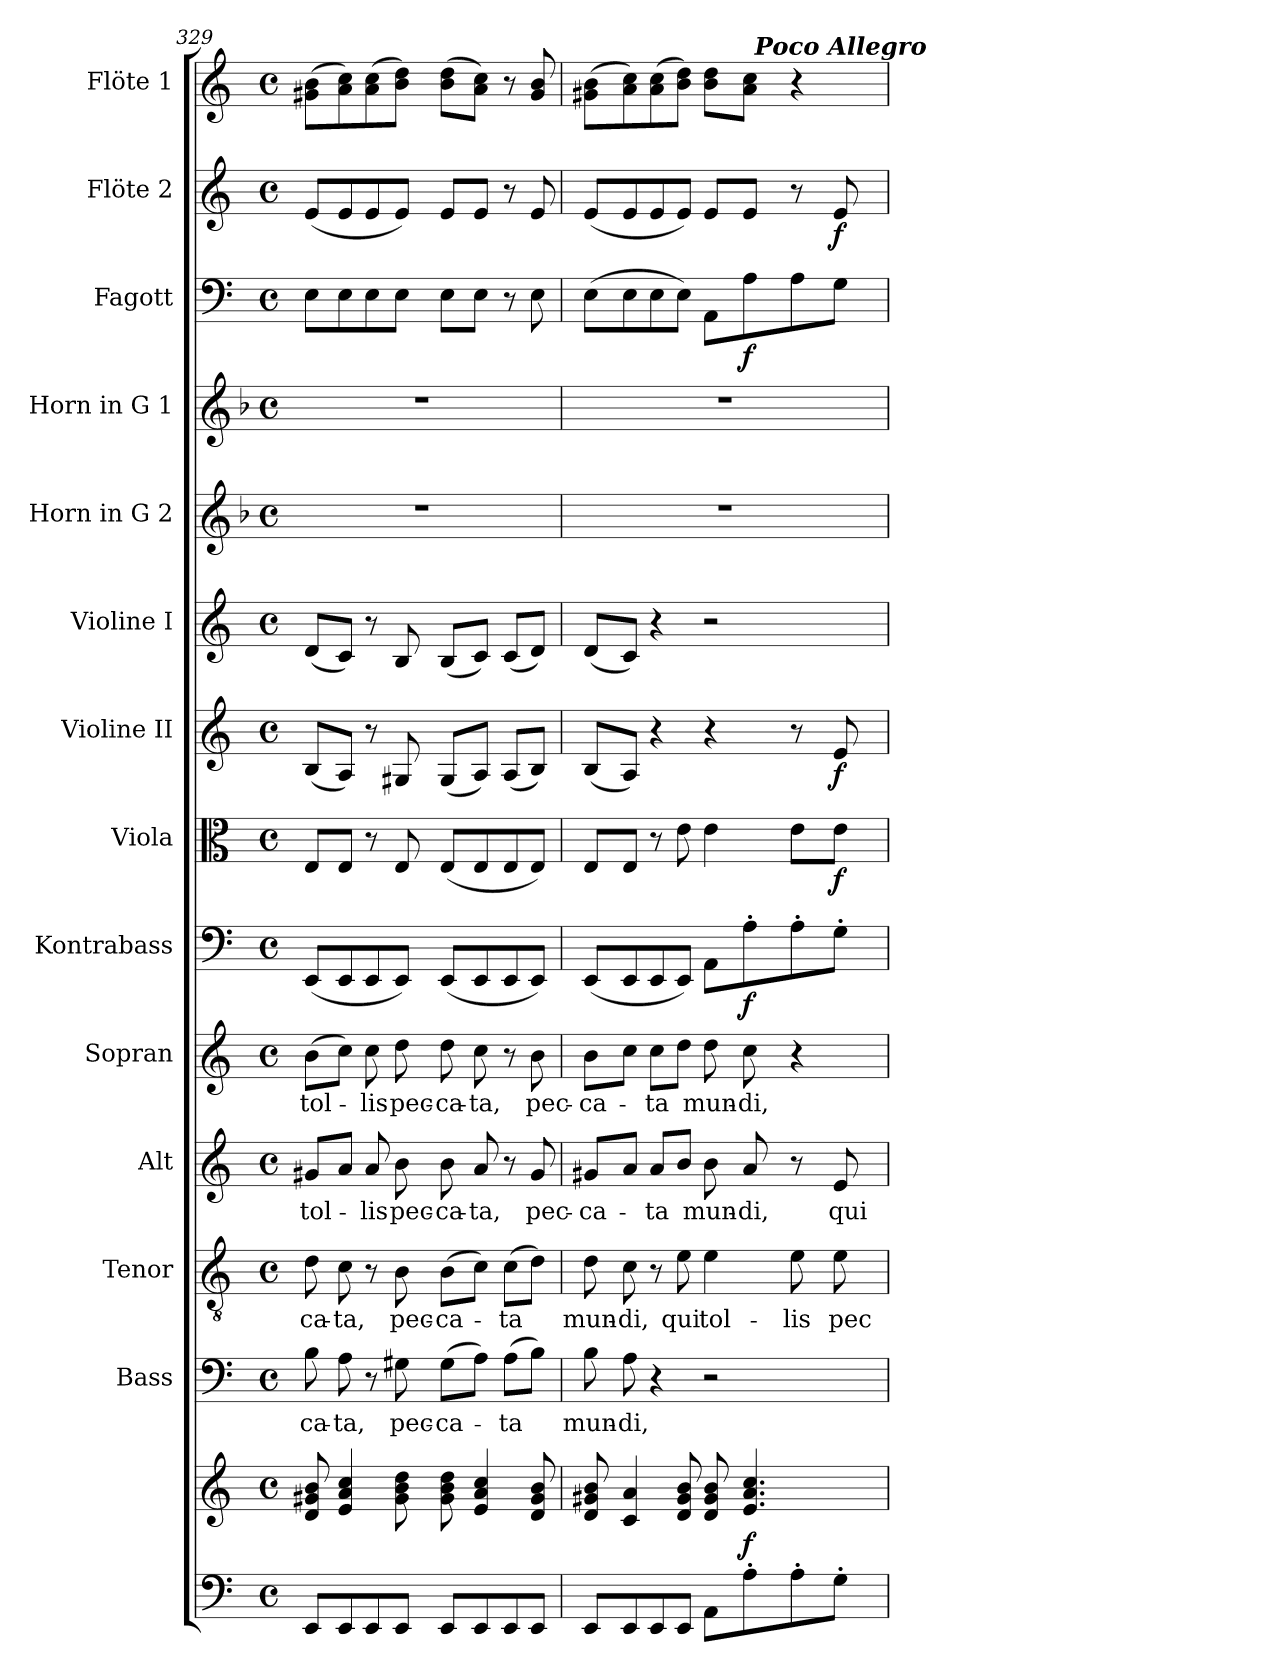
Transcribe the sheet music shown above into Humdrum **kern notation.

**kern	**kern	**dynam	**kern	**text	**kern	**text	**kern	**text	**kern	**text	**kern	**dynam	**kern	**dynam	**kern	**dynam	**kern	**kern	**kern	**kern	**dynam	**kern	**dynam	**kern
*part14	*part14	*part14	*part13	*part13	*part12	*part12	*part11	*part11	*part10	*part10	*part9	*part9	*part8	*part8	*part7	*part7	*part6	*part5	*part4	*part3	*part3	*part2	*part2	*part1
*staff15	*staff14	*staff14/15	*staff13	*staff13	*staff12	*staff12	*staff11	*staff11	*staff10	*staff10	*staff9	*staff9	*staff8	*staff8	*staff7	*staff7	*staff6	*staff5	*staff4	*staff3	*staff3	*staff2	*staff2	*staff1
*	*	*	*I"Bass	*	*I"Tenor	*	*I"Alt	*	*I"Sopran	*	*I"Kontrabass	*	*I"Viola	*	*I"Violine II	*	*I"Violine I	*I"Horn in G 2	*I"Horn in G 1	*I"Fagott	*	*I"Flöte 2	*	*I"Flöte 1
*	*	*	*I'B.	*	*I'T.	*	*I'A.	*	*I'S.	*	*I'Kb.	*	*I'Vla.	*	*I'Vl. II	*	*I'Vl. I	*	*	*I'Fg.	*	*I'Fl. 2	*	*I'Fl. 1
*clefF4	*clefG2	*	*clefF4	*	*clefGv2	*	*clefG2	*	*clefG2	*	*clefF4	*	*clefC3	*	*clefG2	*	*clefG2	*clefG2	*clefG2	*clefF4	*	*clefG2	*	*clefG2
*	*	*	*	*	*	*	*	*	*	*	*ITrd7c12	*	*	*	*	*	*	*ITrd3c5	*ITrd3c5	*	*	*	*	*
*k[]	*k[]	*	*k[]	*	*k[]	*	*k[]	*	*k[]	*	*k[]	*	*k[]	*	*k[]	*	*k[]	*k[]	*k[]	*k[]	*	*k[]	*	*k[]
*C:	*C:	*	*C:	*	*C:	*	*C:	*	*C:	*	*C:	*	*C:	*	*C:	*	*C:	*C:	*C:	*C:	*	*C:	*	*C:
*M4/4	*M4/4	*	*M4/4	*	*M4/4	*	*M4/4	*	*M4/4	*	*M4/4	*	*M4/4	*	*M4/4	*	*M4/4	*M4/4	*M4/4	*M4/4	*	*M4/4	*	*M4/4
*met(c)	*met(c)	*	*met(c)	*	*met(c)	*	*met(c)	*	*met(c)	*	*met(c)	*	*met(c)	*	*met(c)	*	*met(c)	*met(c)	*met(c)	*met(c)	*	*met(c)	*	*met(c)
=329	=329	=329	=329	=329	=329	=329	=329	=329	=329	=329	=329	=329	=329	=329	=329	=329	=329	=329	=329	=329	=329	=329	=329	=329
!	!	!	!	!LO:LY:b	!	!LO:LY:b	!	!LO:LY:b	!	!LO:LY:b	!	!	!	!	!	!	!	!	!	!	!	!	!	!
8EE/L	8d/ 8g#X/ 8b/	.	8B\	-ca-	8d\	-ca-	(<8g#X/L	tol-	(>8b\L	tol-	(<8EEE/L	.	8E/L	.	(<8B/L	.	(<8d/L	1r	1r	8E\L	.	(<8e/L	.	(>8g#X\ 8b\L
!	!	!	!	!LO:LY:b	!	!LO:LY:b	!	!	!	!	!	!	!	!	!	!	!	!	!	!	!	!	!	!
8EE/	4e/ 4a/ 4cc/	.	8A\	-ta,	8c\	-ta,	8a/J	.	8cc\J)	.	8EEE/	.	8E/J	.	8A/J)	.	8c/J)	.	.	8E\	.	8e/	.	8a\ 8cc\)
!	!	!	!	!	!	!	!	!LO:LY:b	!	!LO:LY:b	!	!	!	!	!	!	!	!	!	!	!	!	!	!
8EE/	.	.	8r	.	8r	.	8a/	-lis	8cc\	-lis	8EEE/	.	8r	.	8r	.	8r	.	.	8E\	.	8e/	.	(>8a\ 8cc\
!	!	!	!	!LO:LY:b	!	!LO:LY:b	!	!LO:LY:b	!	!LO:LY:b	!	!	!	!	!	!	!	!	!	!	!	!	!	!
8EE/J	8g#\ 8b\ 8dd\	.	8G#X\	pec-	8B\	pec-	8b\	pec-	8dd\	pec-	8EEE/J)	.	8E/	.	8G#X/	.	8B/	.	.	8E\J	.	8e/J)	.	8b\ 8dd\J)
!	!	!	!	!LO:LY:b	!	!LO:LY:b	!	!LO:LY:b	!	!LO:LY:b	!	!	!	!	!	!	!	!	!	!	!	!	!	!
8EE/L	8g#\ 8b\ 8dd\	.	(>8G#\L	-ca-	(>8B\L	-ca-	8b\	-ca-	8dd\	-ca-	(<8EEE/L	.	(<8E/L	.	(<8G#/L	.	(<8B/L	.	.	8E\L	.	8e/L	.	(>8b\ 8dd\L
!	!	!	!	!	!	!	!	!LO:LY:b	!	!LO:LY:b	!	!	!	!	!	!	!	!	!	!	!	!	!	!
8EE/	4e/ 4a/ 4cc/	.	8A\J)	.	8c\J)	.	8a/	-ta,	8cc\	-ta,	8EEE/	.	8E/	.	8A/J)	.	8c/J)	.	.	8E\J	.	8e/J	.	8a\ 8cc\J)
!	!	!	!	!LO:LY:b	!	!LO:LY:b	!	!	!	!	!	!	!	!	!	!	!	!	!	!	!	!	!	!
8EE/	.	.	(>8A\L	-ta	(>8c\L	-ta	8r	.	8r	.	8EEE/	.	8E/	.	(<8A/L	.	(<8c/L	.	.	8r	.	8r	.	8r
!	!	!	!	!	!	!	!	!LO:LY:b	!	!LO:LY:b	!	!	!	!	!	!	!	!	!	!	!	!	!	!
8EE/J	8d/ 8g#/ 8b/	.	8B\J)	.	8d\J)	.	8g#/	pec-	8b\	pec-	8EEE/J)	.	8E/J)	.	8B/J)	.	8d/J)	.	.	8E\	.	8e/	.	8g#/ 8b/
=330	=330	=330	=330	=330	=330	=330	=330	=330	=330	=330	=330	=330	=330	=330	=330	=330	=330	=330	=330	=330	=330	=330	=330	=330
!	!	!	!	!LO:LY:b	!	!LO:LY:b	!	!LO:LY:b	!	!LO:LY:b	!	!	!	!	!	!	!	!	!	!	!	!	!	!
*	*	*	*	*	*	*	*	*	*	*	*	*	*	*	*	*	*	*	*	*	*	*	*	*^
8EE/L	8d/ 8g#X/ 8b/	.	8B\	mun-	8d\	mun-	8g#X/L	-ca-	8b\L	-ca-	(<8EEE/L	.	8E/L	.	(<8B/L	.	(<8d/L	1r	1r	(>8E\L	.	(<8e/L	.	(>8g#X\ 8b\L	2ryy
!	!	!	!	!LO:LY:b	!	!LO:LY:b	!	!	!	!	!	!	!	!	!	!	!	!	!	!	!	!	!	!	!
8EE/	4c/ 4a/	.	8A\	-di,	8c\	-di,	8a/J	.	8cc\J	.	8EEE/	.	8E/J	.	8A/J)	.	8c/J)	.	.	8E\	.	8e/	.	8a\ 8cc\)	.
!	!	!	!	!	!	!	!	!LO:LY:b	!	!LO:LY:b	!	!	!	!	!	!	!	!	!	!	!	!	!	!	!
8EE/	.	.	4r	.	8r	.	8a/L	-ta	8cc\L	-ta	8EEE/	.	8r	.	4r	.	4r	.	.	8E\	.	8e/	.	(>8a\ 8cc\	.
!	!	!	!	!	!	!LO:LY:b	!	!	!	!	!	!	!	!	!	!	!	!	!	!	!	!	!	!	!
8EE/J	8d/ 8g#/ 8b/	.	.	.	8e\	qui	8b/J	.	8dd\J	.	8EEE/J)	.	8e\	.	.	.	.	.	.	8E\J)	.	8e/J)	.	8b\ 8dd\J)	.
!	!	!	!	!	!	!LO:LY:b	!	!LO:LY:b	!	!LO:LY:b	!	!	!	!	!	!	!	!	!	!	!	!	!	!	!
8AA\L	8d/ 8g#/ 8b/	.	2r	.	4e\	tol-	8b\	mun-	8dd\	mun-	8AAA\L	.	4e\	.	4r	.	2r	.	.	8AA\L	.	8e/L	.	8b\ 8dd\L	8ryy
!	!	!LO:DY:a=2	!	!	!	!	!	!LO:LY:b	!	!LO:LY:b	!	!LO:DY:b	!	!	!	!	!	!	!	!	!LO:DY:b	!	!	!	!
8A'>\	4.e/ 4.a/ 4.cc/	f	.	.	.	.	8a/	-di,	8cc\	-di,	8AA'>\	f	.	.	.	.	.	.	.	8A\	f	8e/J	.	8a\ 8cc\J	32ryy
!	!	!	!	!	!	!	!	!	!	!	!	!	!	!	!	!	!	!	!	!	!	!	!	!	!LO:TX:a:Bi:t=Poco Allegro
.	.	.	.	.	.	.	.	.	.	.	.	.	.	.	.	.	.	.	.	.	.	.	.	.	4ryy
!	!	!	!	!	!	!LO:LY:b	!	!	!	!	!	!	!	!	!	!	!	!	!	!	!	!	!	!	!
8A'>\	.	.	.	.	8e\	-lis	8r	.	4r	.	8AA'>\	.	8e\L	.	8r	.	.	.	.	8A\	.	8r	.	4r	.
!	!	!	!	!	!	!LO:LY:b	!	!LO:LY:b	!	!	!	!	!	!LO:DY:b	!	!LO:DY:b	!	!	!	!	!	!	!LO:DY:b	!	!
8G'>\J	.	.	.	.	8e\	pec-	8e/	qui	.	.	8GG'>\J	.	8e\J	f	8e/	f	.	.	.	8G\J	.	8e/	f	.	.
.	.	.	.	.	.	.	.	.	.	.	.	.	.	.	.	.	.	.	.	.	.	.	.	.	16.ryy
*	*	*	*	*	*	*	*	*	*	*	*	*	*	*	*	*	*	*	*	*	*	*	*	*v	*v
=	=	=	=	=	=	=	=	=	=	=	=	=	=	=	=	=	=	=	=	=	=	=	=	=
*-	*-	*-	*-	*-	*-	*-	*-	*-	*-	*-	*-	*-	*-	*-	*-	*-	*-	*-	*-	*-	*-	*-	*-	*-
